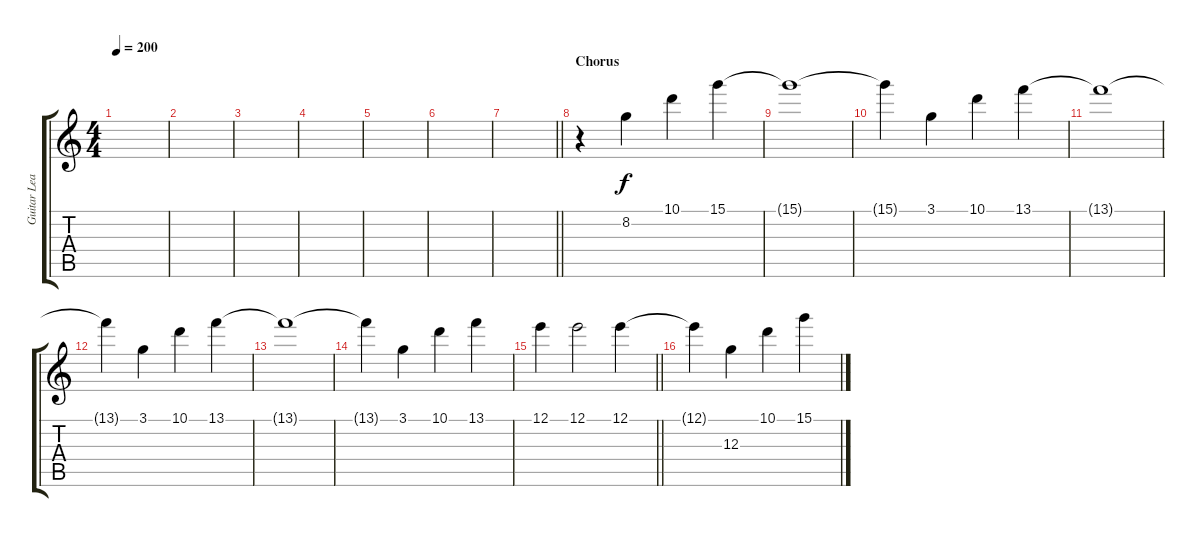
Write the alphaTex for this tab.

\track ("Guitar Lead" "Guitar Lea") {instrument electricguitarjazz}
\staff {score tabs}
\tuning (E4 B3 G3 D3 A2 E2) {hide}
\ts (4 4)
\tempo 200
\clef g2
\ks c
|
|
|
|
|
|
\barLineRight lightlight
|
\section ("" "Chorus")
r.4 8.2.4 10.1.4 15.1.4 |
15.1{t}.1 |
15.1{t}.4 3.1.4 10.1.4 13.1.4 |
13.1{t}.1 |
13.1{t}.4 3.1.4 10.1.4 13.1.4 |
13.1{t}.1 |
13.1{t}.4 3.1.4 10.1.4 13.1.4 |
\barLineRight lightlight
12.1.4 12.1.2 12.1.4 |
12.1{t}.4 12.3.4 10.1.4 15.1.4
